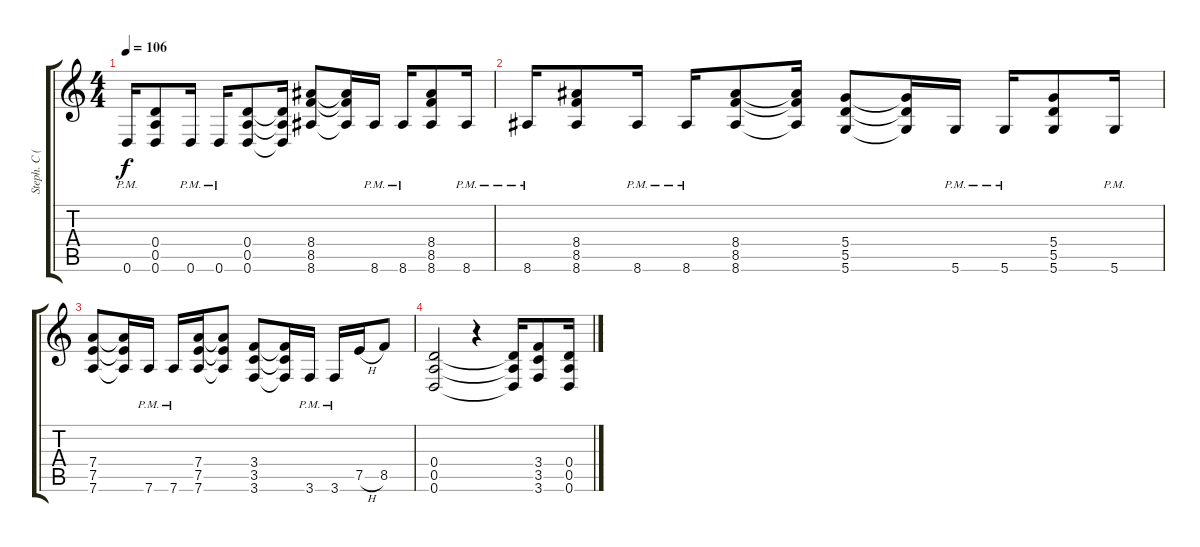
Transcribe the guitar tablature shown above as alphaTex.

\track ("Steph. C (Rhythm)" "Steph. C (") {instrument distortionguitar}
\staff {score tabs}
\tuning (E4 B3 G3 D3 A2 D2) {hide}
\ts (4 4)
\tempo 106
\clef g2
\ks c
0.6{pm}.16{dy f} (0.4 0.5 0.6).8 0.6{pm}.16 0.6{pm}.16 (0.4 0.5 0.6).8 (0.4{t} 0.5{t} 0.6{t}).16 (8.4 8.5 8.6).8 (8.4{t} 8.5{t} 8.6{t}).16 8.6{pm}.16 8.6{pm}.16 (8.4 8.5 8.6).8 8.6{pm}.16 |
8.6{pm}.16 (8.4 8.5 8.6).8 8.6{pm}.16 8.6{pm}.16 (8.4 8.5 8.6).8 (8.4{t} 8.5{t} 8.6{t}).16 (5.4 5.5 5.6).8 (5.4{t} 5.5{t} 5.6{t}).16 5.6{pm}.16 5.6{pm}.16 (5.4 5.5 5.6).8 5.6{pm}.16 |
(7.4 7.5 7.6).8 (7.4{t} 7.5{t} 7.6{t}).16 7.6{pm}.16 7.6{pm}.16 (7.4 7.5 7.6).16 (7.4{t} 7.5{t} 7.6{t}).8 (3.4 3.5 3.6).8 (3.4{t} 3.5{t} 3.6{t}).16 3.6{pm}.16 3.6{pm}.16 7.5{h}.16 8.5.8 |
(0.4 0.5 0.6).2 r.4 (0.4{t} 0.5{t} 0.6{t}).16 (3.4 3.5 3.6).8 (0.4 0.5 0.6).16
